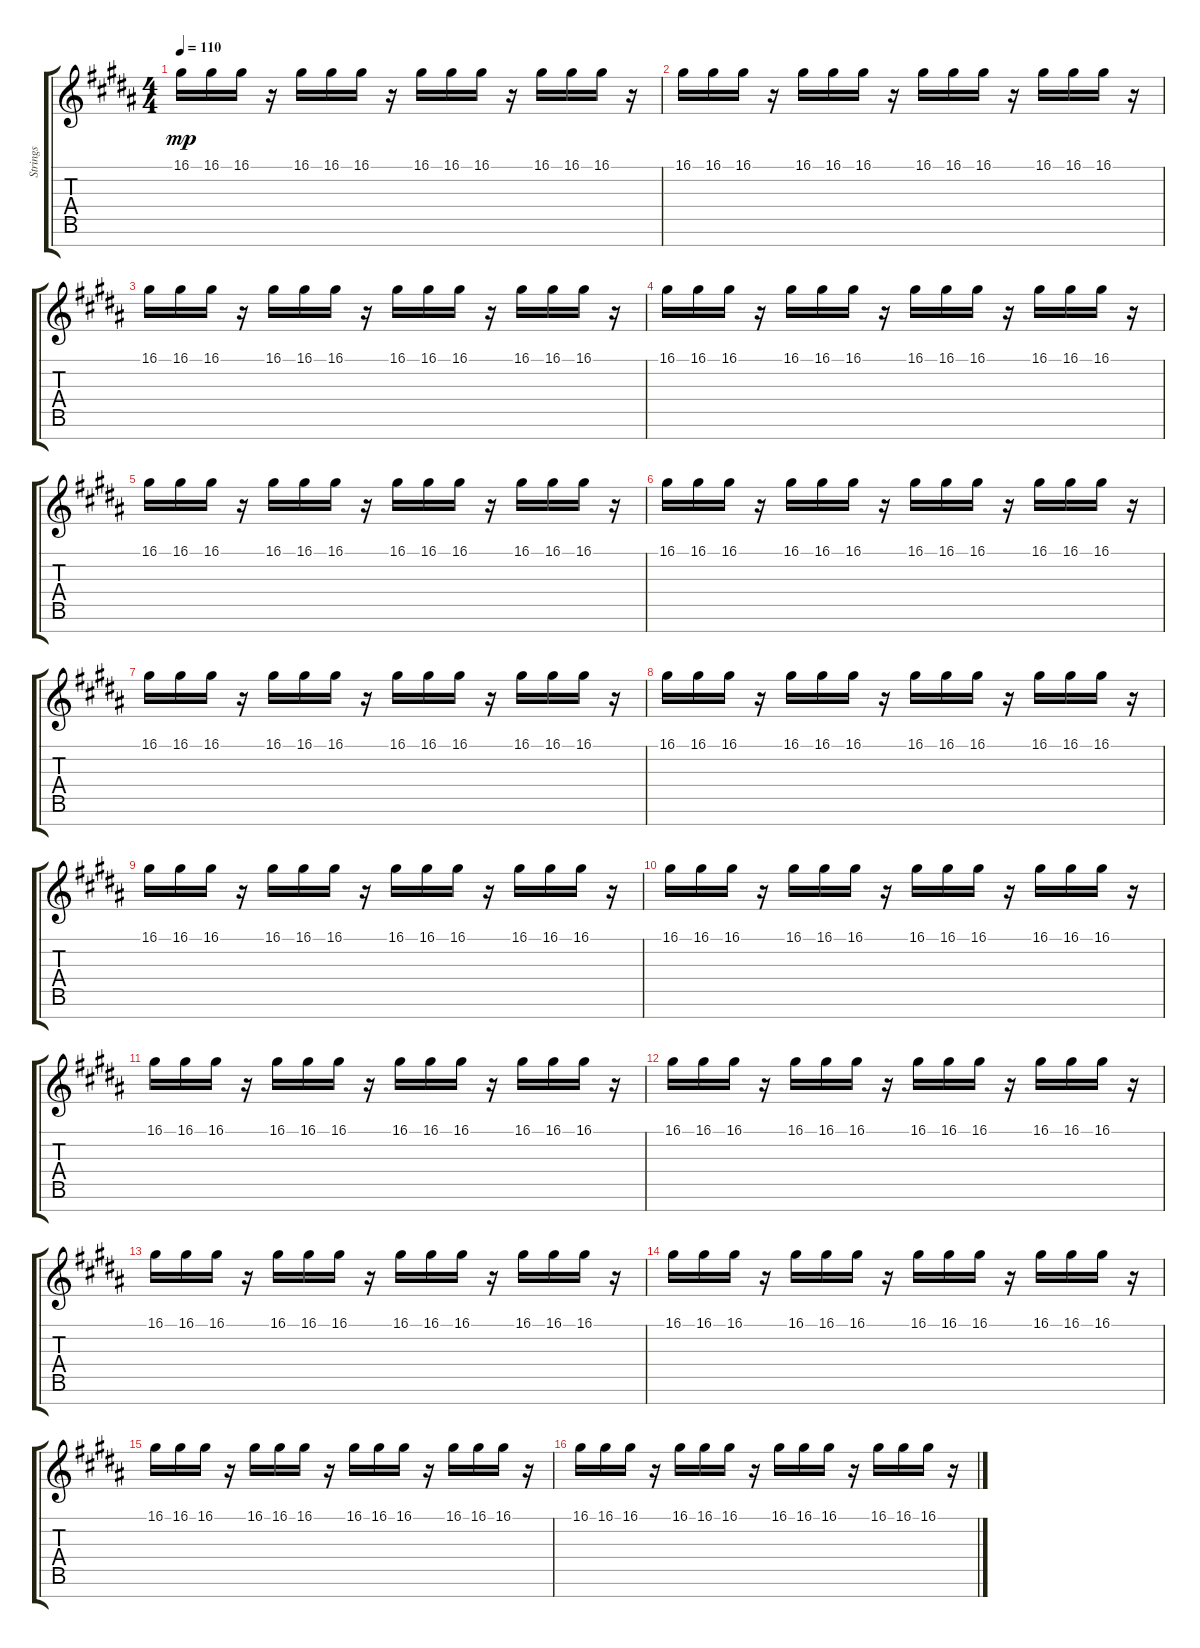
\track ("Strings" "Strings") {instrument stringensemble1}
\staff {score tabs}
\tuning (E4 B3 G3 D3 A2 E2 B1) {hide}
\ts (4 4)
\section ("" "")
\tempo 110
\clef g2
\ks b
16.1.16{dy mp} 16.1.16 16.1.16 r.16 16.1.16 16.1.16 16.1.16 r.16 16.1.16 16.1.16 16.1.16 r.16 16.1.16 16.1.16 16.1.16 r.16 |
16.1.16 16.1.16 16.1.16 r.16 16.1.16 16.1.16 16.1.16 r.16 16.1.16 16.1.16 16.1.16 r.16 16.1.16 16.1.16 16.1.16 r.16 |
16.1.16 16.1.16 16.1.16 r.16 16.1.16 16.1.16 16.1.16 r.16 16.1.16 16.1.16 16.1.16 r.16 16.1.16 16.1.16 16.1.16 r.16 |
16.1.16 16.1.16 16.1.16 r.16 16.1.16 16.1.16 16.1.16 r.16 16.1.16 16.1.16 16.1.16 r.16 16.1.16 16.1.16 16.1.16 r.16 |
16.1.16 16.1.16 16.1.16 r.16 16.1.16 16.1.16 16.1.16 r.16 16.1.16 16.1.16 16.1.16 r.16 16.1.16 16.1.16 16.1.16 r.16 |
16.1.16 16.1.16 16.1.16 r.16 16.1.16 16.1.16 16.1.16 r.16 16.1.16 16.1.16 16.1.16 r.16 16.1.16 16.1.16 16.1.16 r.16 |
16.1.16 16.1.16 16.1.16 r.16 16.1.16 16.1.16 16.1.16 r.16 16.1.16 16.1.16 16.1.16 r.16 16.1.16 16.1.16 16.1.16 r.16 |
16.1.16 16.1.16 16.1.16 r.16 16.1.16 16.1.16 16.1.16 r.16 16.1.16 16.1.16 16.1.16 r.16 16.1.16 16.1.16 16.1.16 r.16 |
16.1.16 16.1.16 16.1.16 r.16 16.1.16 16.1.16 16.1.16 r.16 16.1.16 16.1.16 16.1.16 r.16 16.1.16 16.1.16 16.1.16 r.16 |
16.1.16 16.1.16 16.1.16 r.16 16.1.16 16.1.16 16.1.16 r.16 16.1.16 16.1.16 16.1.16 r.16 16.1.16 16.1.16 16.1.16 r.16 |
16.1.16 16.1.16 16.1.16 r.16 16.1.16 16.1.16 16.1.16 r.16 16.1.16 16.1.16 16.1.16 r.16 16.1.16 16.1.16 16.1.16 r.16 |
16.1.16 16.1.16 16.1.16 r.16 16.1.16 16.1.16 16.1.16 r.16 16.1.16 16.1.16 16.1.16 r.16 16.1.16 16.1.16 16.1.16 r.16 |
16.1.16 16.1.16 16.1.16 r.16 16.1.16 16.1.16 16.1.16 r.16 16.1.16 16.1.16 16.1.16 r.16 16.1.16 16.1.16 16.1.16 r.16 |
16.1.16 16.1.16 16.1.16 r.16 16.1.16 16.1.16 16.1.16 r.16 16.1.16 16.1.16 16.1.16 r.16 16.1.16 16.1.16 16.1.16 r.16 |
16.1.16 16.1.16 16.1.16 r.16 16.1.16 16.1.16 16.1.16 r.16 16.1.16 16.1.16 16.1.16 r.16 16.1.16 16.1.16 16.1.16 r.16 |
16.1.16 16.1.16 16.1.16 r.16 16.1.16 16.1.16 16.1.16 r.16 16.1.16 16.1.16 16.1.16 r.16 16.1.16 16.1.16 16.1.16 r.16
